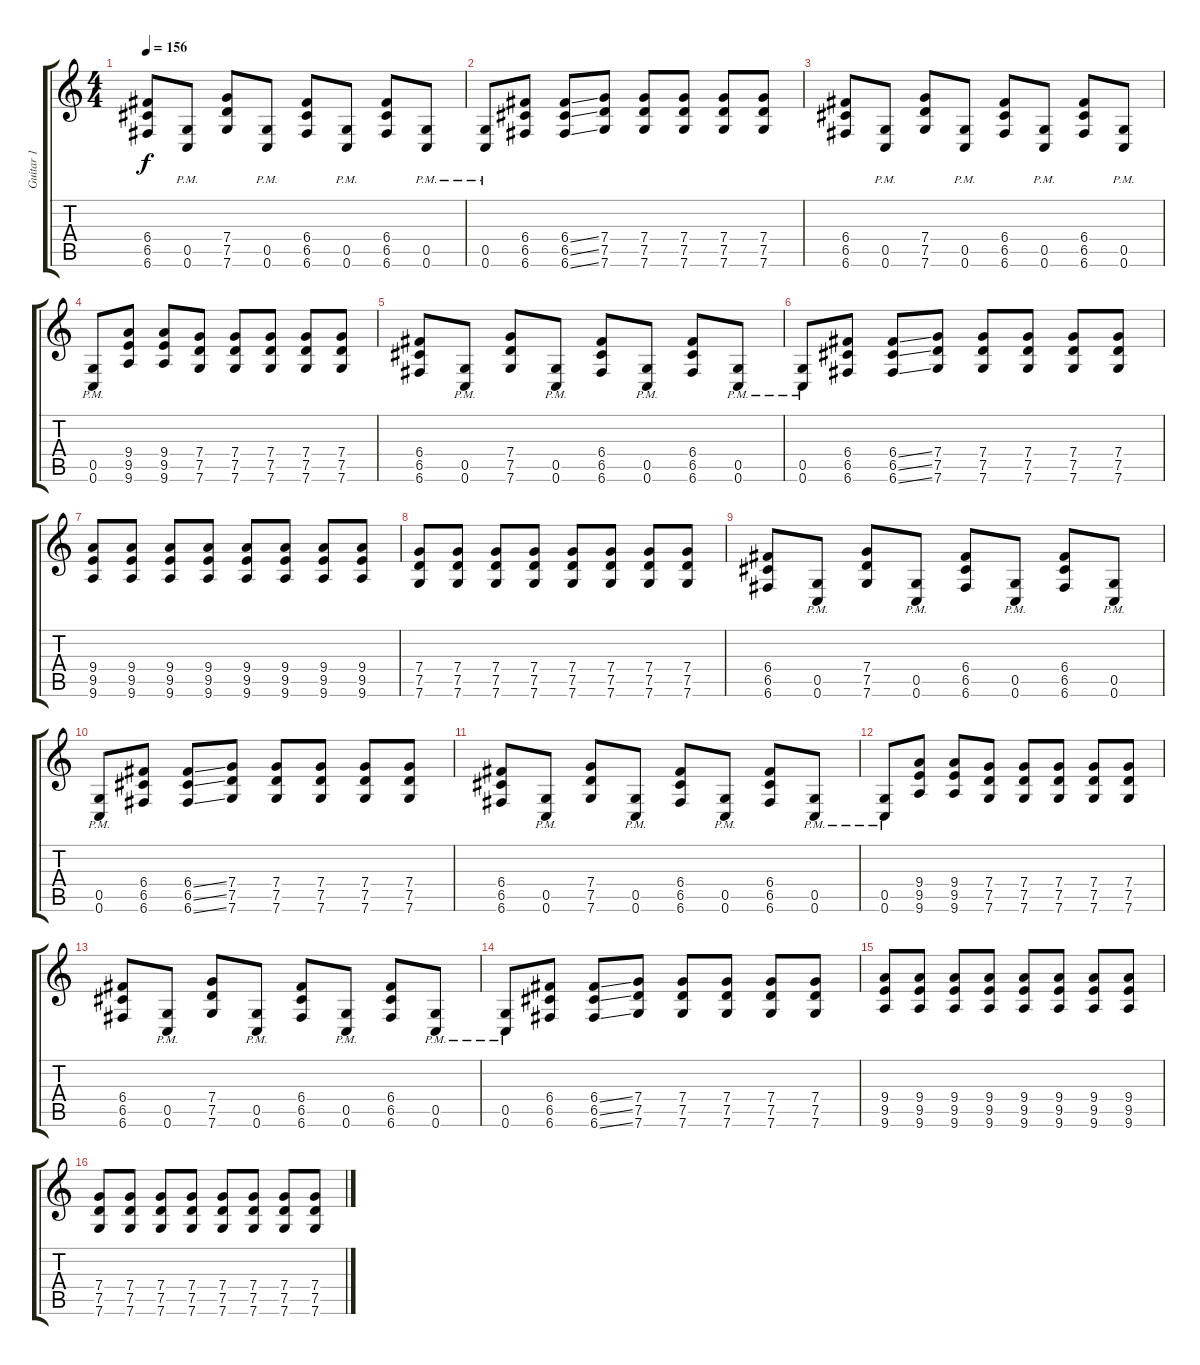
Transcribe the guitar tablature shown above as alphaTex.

\track ("Guitar 1" "Guitar 1") {instrument overdrivenguitar}
\staff {score tabs}
\tuning (D4 A3 F3 C3 G2 C2) {hide}
\ts (4 4)
\tempo 156
\clef g2
\ks c
(6.4 6.5 6.6).8{dy f} (0.5 0.6{pm}).8 (7.4 7.5 7.6).8 (0.5 0.6{pm}).8 (6.4 6.5 6.6).8 (0.5 0.6{pm}).8 (6.4 6.5 6.6).8 (0.5 0.6{pm}).8 |
(0.5 0.6{pm}).8 (6.4 6.5 6.6).8 (6.4{ss} 6.5{ss} 6.6{ss}).8 (7.4 7.5 7.6).8 (7.4 7.5 7.6).8 (7.4 7.5 7.6).8 (7.4 7.5 7.6).8 (7.4 7.5 7.6).8 |
(6.4 6.5 6.6).8 (0.5 0.6{pm}).8 (7.4 7.5 7.6).8 (0.5 0.6{pm}).8 (6.4 6.5 6.6).8 (0.5 0.6{pm}).8 (6.4 6.5 6.6).8 (0.5 0.6{pm}).8 |
(0.5 0.6{pm}).8 (9.4 9.5 9.6).8 (9.4 9.5 9.6).8 (7.4 7.5 7.6).8 (7.4 7.5 7.6).8 (7.4 7.5 7.6).8 (7.4 7.5 7.6).8 (7.4 7.5 7.6).8 |
(6.4 6.5 6.6).8 (0.5 0.6{pm}).8 (7.4 7.5 7.6).8 (0.5 0.6{pm}).8 (6.4 6.5 6.6).8 (0.5 0.6{pm}).8 (6.4 6.5 6.6).8 (0.5 0.6{pm}).8 |
(0.5 0.6{pm}).8 (6.4 6.5 6.6).8 (6.4{ss} 6.5{ss} 6.6{ss}).8 (7.4 7.5 7.6).8 (7.4 7.5 7.6).8 (7.4 7.5 7.6).8 (7.4 7.5 7.6).8 (7.4 7.5 7.6).8 |
(9.4 9.5 9.6).8 (9.4 9.5 9.6).8 (9.4 9.5 9.6).8 (9.4 9.5 9.6).8 (9.4 9.5 9.6).8 (9.4 9.5 9.6).8 (9.4 9.5 9.6).8 (9.4 9.5 9.6).8 |
(7.4 7.5 7.6).8 (7.4 7.5 7.6).8 (7.4 7.5 7.6).8 (7.4 7.5 7.6).8 (7.4 7.5 7.6).8 (7.4 7.5 7.6).8 (7.4 7.5 7.6).8 (7.4 7.5 7.6).8 |
(6.4 6.5 6.6).8 (0.5 0.6{pm}).8 (7.4 7.5 7.6).8 (0.5 0.6{pm}).8 (6.4 6.5 6.6).8 (0.5 0.6{pm}).8 (6.4 6.5 6.6).8 (0.5 0.6{pm}).8 |
(0.5 0.6{pm}).8 (6.4 6.5 6.6).8 (6.4{ss} 6.5{ss} 6.6{ss}).8 (7.4 7.5 7.6).8 (7.4 7.5 7.6).8 (7.4 7.5 7.6).8 (7.4 7.5 7.6).8 (7.4 7.5 7.6).8 |
(6.4 6.5 6.6).8 (0.5 0.6{pm}).8 (7.4 7.5 7.6).8 (0.5 0.6{pm}).8 (6.4 6.5 6.6).8 (0.5 0.6{pm}).8 (6.4 6.5 6.6).8 (0.5 0.6{pm}).8 |
(0.5 0.6{pm}).8 (9.4 9.5 9.6).8 (9.4 9.5 9.6).8 (7.4 7.5 7.6).8 (7.4 7.5 7.6).8 (7.4 7.5 7.6).8 (7.4 7.5 7.6).8 (7.4 7.5 7.6).8 |
(6.4 6.5 6.6).8 (0.5 0.6{pm}).8 (7.4 7.5 7.6).8 (0.5 0.6{pm}).8 (6.4 6.5 6.6).8 (0.5 0.6{pm}).8 (6.4 6.5 6.6).8 (0.5 0.6{pm}).8 |
(0.5 0.6{pm}).8 (6.4 6.5 6.6).8 (6.4{ss} 6.5{ss} 6.6{ss}).8 (7.4 7.5 7.6).8 (7.4 7.5 7.6).8 (7.4 7.5 7.6).8 (7.4 7.5 7.6).8 (7.4 7.5 7.6).8 |
(9.4 9.5 9.6).8 (9.4 9.5 9.6).8 (9.4 9.5 9.6).8 (9.4 9.5 9.6).8 (9.4 9.5 9.6).8 (9.4 9.5 9.6).8 (9.4 9.5 9.6).8 (9.4 9.5 9.6).8 |
(7.4 7.5 7.6).8 (7.4 7.5 7.6).8 (7.4 7.5 7.6).8 (7.4 7.5 7.6).8 (7.4 7.5 7.6).8 (7.4 7.5 7.6).8 (7.4 7.5 7.6).8 (7.4 7.5 7.6).8
